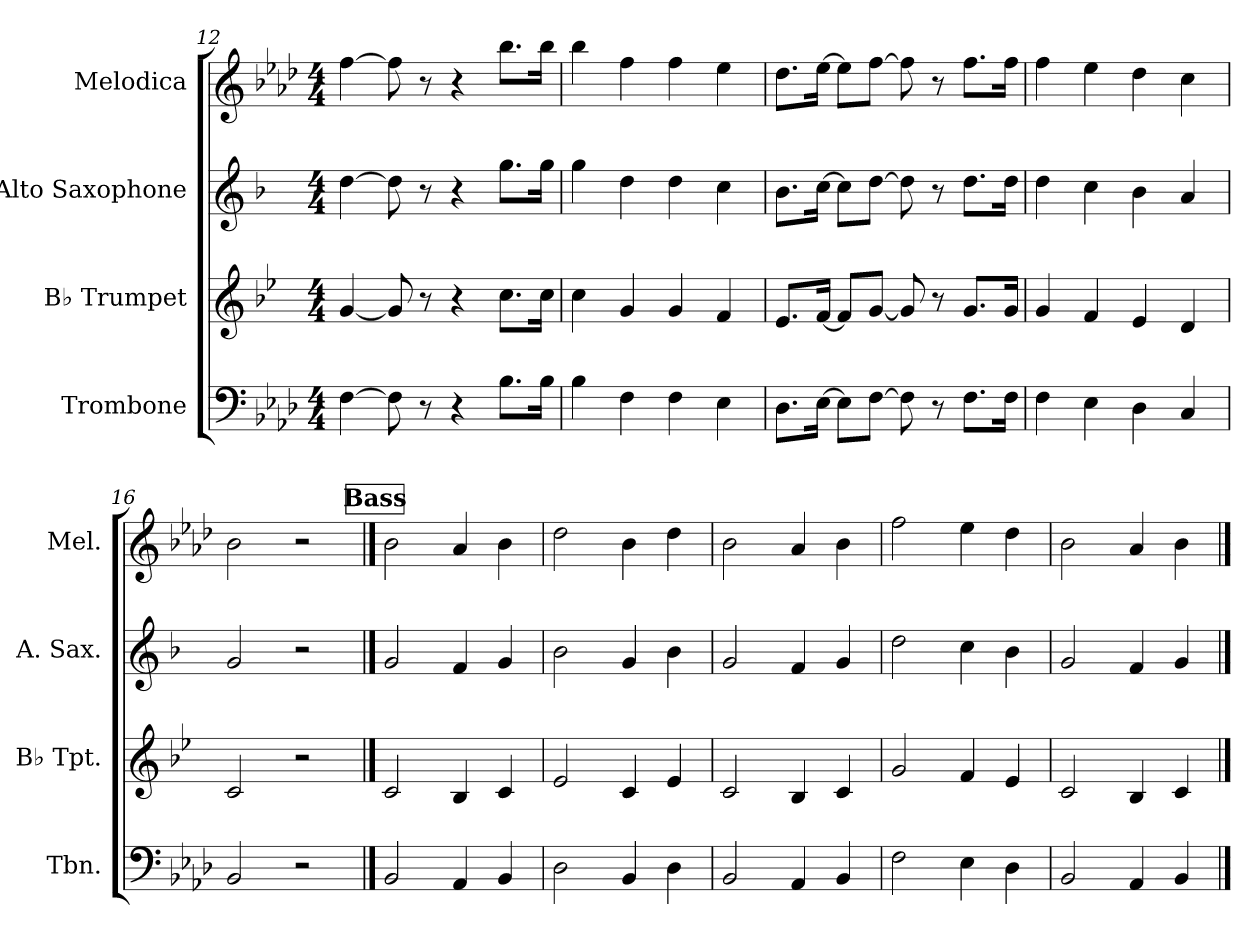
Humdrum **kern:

**kern	**kern	**kern	**kern
*part4	*part3	*part2	*part1
*staff4	*staff3	*staff2	*staff1
*I"Trombone	*I"B♭ Trumpet	*I"Alto Saxophone	*I"Melodica
*I'Tbn.	*I'B♭ Tpt.	*I'A. Sax.	*I'Mel.
*clefF4	*clefG2	*clefG2	*clefG2
*	*ITrd1c2	*ITrd5c9	*
*k[b-e-a-d-]	*k[b-e-a-d-]	*k[b-e-a-d-]	*k[b-e-a-d-]
*M4/4	*M4/4	*M4/4	*M4/4
=12	=12	=12	=12
[4F\	[4f/	[4f\	[4ff\
8F\]	8f/]	8f\]	8ff\]
8r	8r	8r	8r
4r	4r	4r	4r
8.B-\L	8.b-\L	8.b-\L	8.bb-\L
16B-\Jk	16b-\Jk	16b-\Jk	16bb-\Jk
=13	=13	=13	=13
4B-\	4b-\	4b-\	4bb-\
4F\	4f/	4f\	4ff\
4F\	4f/	4f\	4ff\
4E-\	4e-/	4e-\	4ee-\
=14	=14	=14	=14
8.D-\L	8.d-/L	8.d-\L	8.dd-\L
[16E-\Jk	[16e-/Jk	[16e-\Jk	[16ee-\Jk
8E-\L]	8e-/L]	8e-\L]	8ee-\L]
[8F\J	[8f/J	[8f\J	[8ff\J
8F\]	8f/]	8f\]	8ff\]
8r	8r	8r	8r
8.F\L	8.f/L	8.f\L	8.ff\L
16F\Jk	16f/Jk	16f\Jk	16ff\Jk
=15	=15	=15	=15
4F\	4f/	4f\	4ff\
4E-\	4e-/	4e-\	4ee-\
4D-\	4d-/	4d-\	4dd-\
4C/	4c/	4c/	4cc\
=16	=16	=16	=16
2BB-/	2B-/	2B-/	2b-\
2r	2r	2r	2r
!!LO:PB:g=z
!!LO:REH:place=s1:a:B:fs=14:t=Bass
==17	==17	==17	==17
2BB-/	2B-/	2B-/	2b-\
4AA-/	4A-/	4A-/	4a-/
4BB-/	4B-/	4B-/	4b-\
=18	=18	=18	=18
2D-\	2d-/	2d-\	2dd-\
4BB-/	4B-/	4B-/	4b-\
4D-\	4d-/	4d-\	4dd-\
=19	=19	=19	=19
2BB-/	2B-/	2B-/	2b-\
4AA-/	4A-/	4A-/	4a-/
4BB-/	4B-/	4B-/	4b-\
=20	=20	=20	=20
2F\	2f/	2f\	2ff\
4E-\	4e-/	4e-\	4ee-\
4D-\	4d-/	4d-\	4dd-\
=21	=21	=21	=21
2BB-/	2B-/	2B-/	2b-\
4AA-/	4A-/	4A-/	4a-/
4BB-/	4B-/	4B-/	4b-\
==	==	==	==
*-	*-	*-	*-
